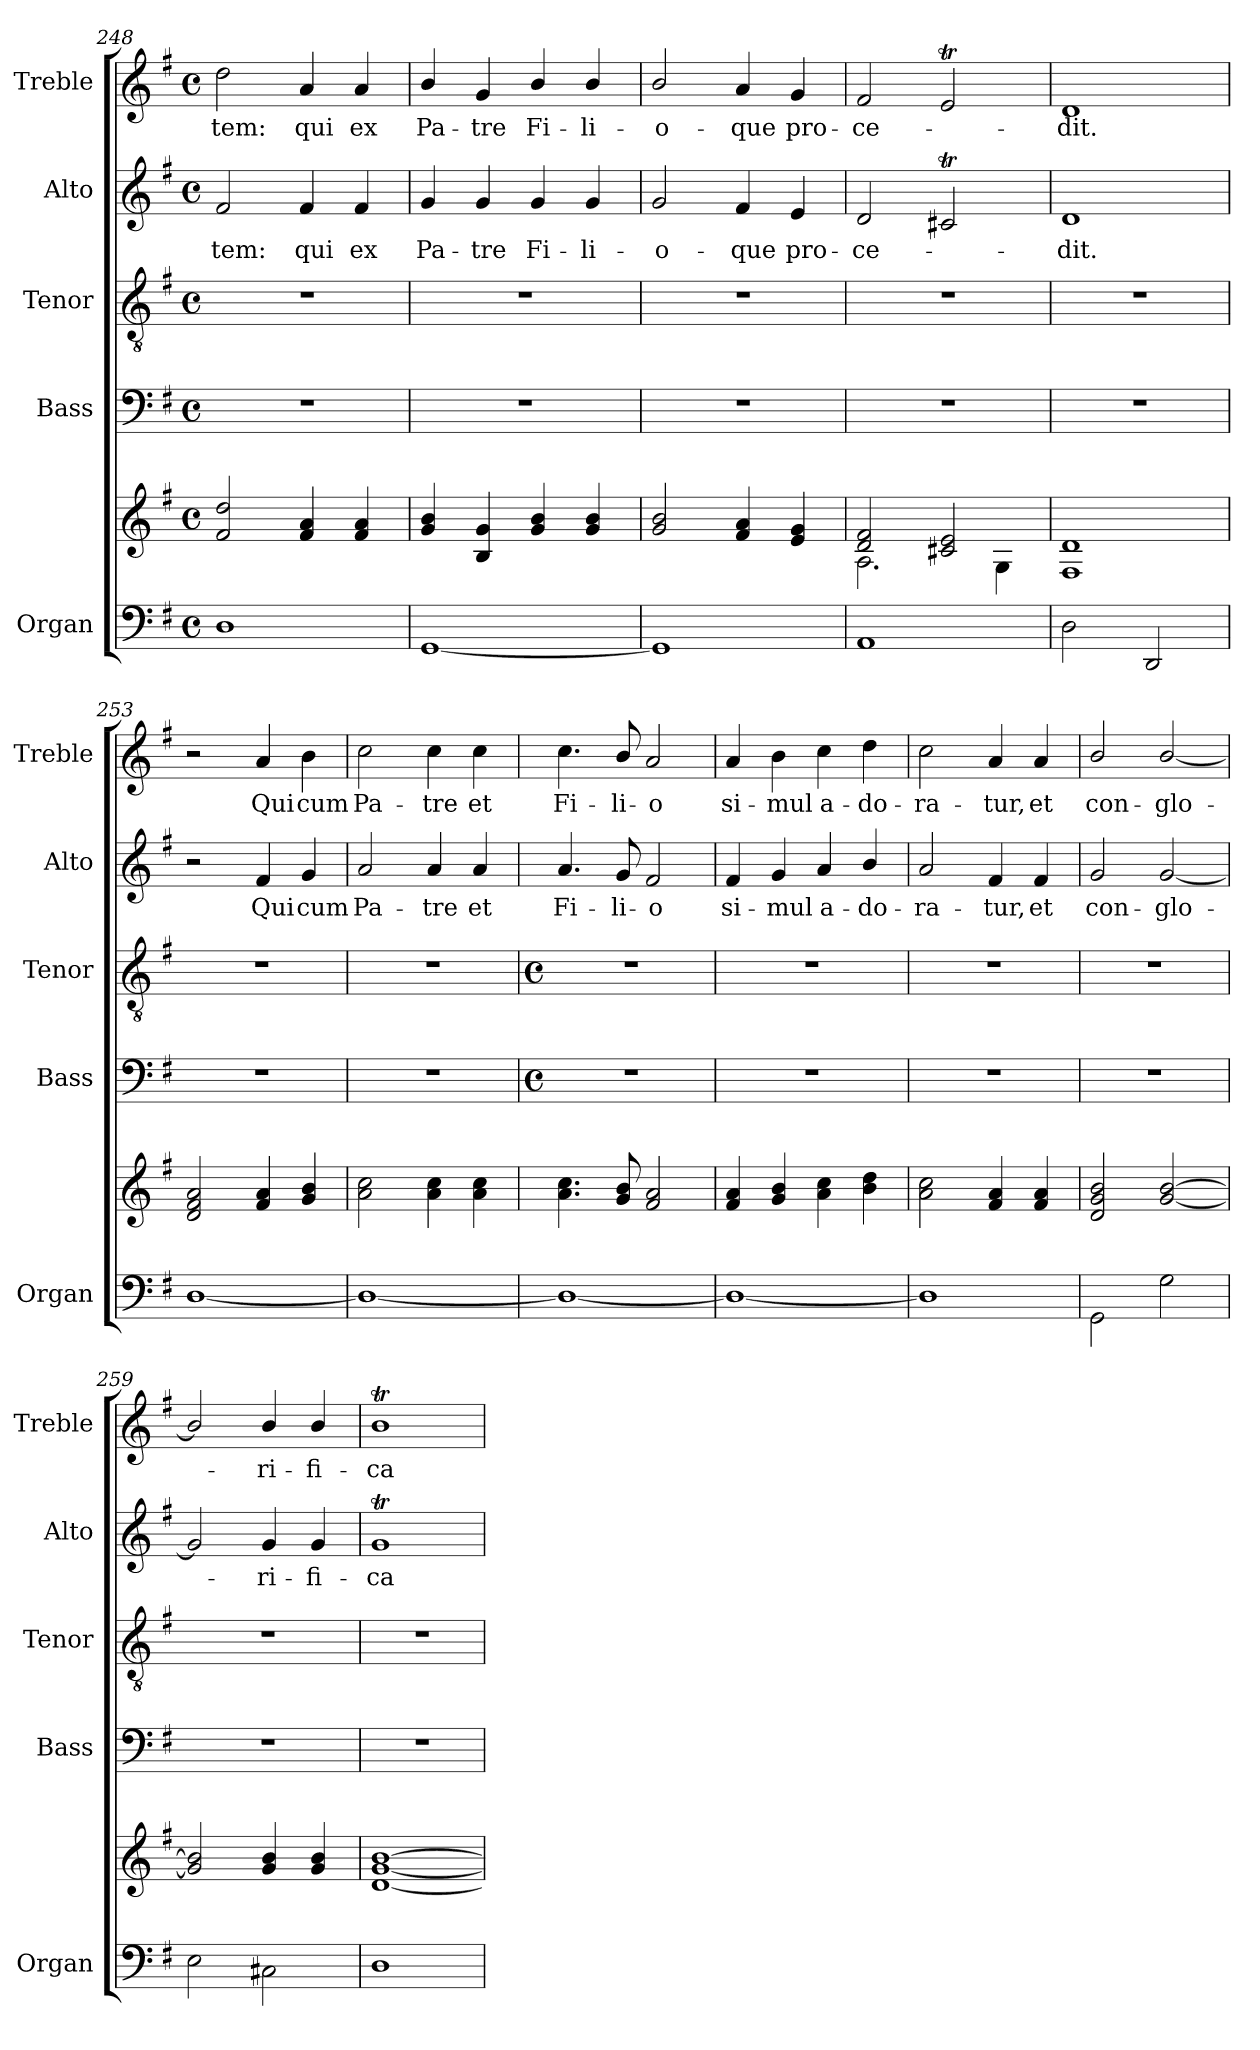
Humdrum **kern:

**kern	**kern	**kern	**kern	**kern	**text	**kern	**text
*part5	*part5	*part4	*part3	*part2	*part2	*part1	*part1
*staff6	*staff5	*staff4	*staff3	*staff2	*staff2	*staff1	*staff1
*I"Organ	*	*I"Bass	*I"Tenor	*I"Alto	*	*I"Treble	*
*I'Organ	*	*I'Bass	*I'Tenor	*I'Alto	*	*I'Treble	*
*clefF4	*clefG2	*clefF4	*clefGv2	*clefG2	*	*clefG2	*
*k[f#]	*k[f#]	*k[f#]	*k[f#]	*k[f#]	*	*k[f#]	*
*G:	*G:	*G:	*G:	*G:	*	*G:	*
*M4/4	*M4/4	*M4/4	*M4/4	*M4/4	*	*M4/4	*
*met(c)	*met(c)	*met(c)	*met(c)	*met(c)	*	*met(c)	*
=248	=248	=248	=248	=248	=248	=248	=248
*^	*	*	*	*	*	*	*
!	!	!	!	!	!	!LO:LY:b	!	!LO:LY:b
1ryy	1D	2f# 2dd	1r	1r	2f#	tem:	2dd	tem:
!	!	!	!	!	!	!LO:LY:b	!	!LO:LY:b
.	.	4f# 4a	.	.	4f#	qui	4a	qui
!	!	!	!	!	!	!LO:LY:b	!	!LO:LY:b
.	.	4f# 4a	.	.	4f#	ex	4a	ex
=249	=249	=249	=249	=249	=249	=249	=249	=249
!	!	!	!	!	!	!LO:LY:b	!	!LO:LY:b
1ryy	[1GG	4g/ 4b/	1r	1r	4g	Pa-	4b/	Pa-
!	!	!	!	!	!	!LO:LY:b	!	!LO:LY:b
.	.	4B 4g	.	.	4g	-tre	4g	-tre
!	!	!	!	!	!	!LO:LY:b	!	!LO:LY:b
.	.	4g/ 4b/	.	.	4g	Fi-	4b/	Fi-
!	!	!	!	!	!	!LO:LY:b	!	!LO:LY:b
.	.	4g/ 4b/	.	.	4g	-li-	4b/	-li-
=250	=250	=250	=250	=250	=250	=250	=250	=250
!	!	!	!	!	!	!LO:LY:b	!	!LO:LY:b
1ryy	1GG]	2g/ 2b/	1r	1r	2g	-o-	2b/	-o-
!	!	!	!	!	!	!LO:LY:b	!	!LO:LY:b
.	.	4f# 4a	.	.	4f#	-que	4a	-que
!	!	!	!	!	!	!LO:LY:b	!	!LO:LY:b
.	.	4e 4g	.	.	4e	pro-	4g	pro-
*v	*v	*	*	*	*	*	*	*
=251	=251	=251	=251	=251	=251	=251	=251
*	*^	*	*	*	*	*	*
!	!	!	!	!	!	!LO:LY:b	!	!LO:LY:b
1AA	2d 2f#	2.A\	1r	1r	2d	-ce-	2f#	-ce-
.	2c#X 2e	.	.	.	2c#Xt	.	2eT	.
.	.	4G\	.	.	.	.	.	.
=252	=252	=252	=252	=252	=252	=252	=252	=252
!	!	!	!	!	!	!LO:LY:b	!	!LO:LY:b
2D	1d	1F#\	1r	1r	1d	dit.	1d	dit.
2DD	.	.	.	.	.	.	.	.
*	*v	*v	*	*	*	*	*	*
=253	=253	=253	=253	=253	=253	=253	=253
*^	*	*	*	*	*	*	*
1ryy	[1D	2d 2f# 2a	1r	1r	2r	.	2r	.
!	!	!	!	!	!	!LO:LY:b	!	!LO:LY:b
.	.	4f# 4a	.	.	4f#	Qui	4a	Qui
!	!	!	!	!	!	!LO:LY:b	!	!LO:LY:b
.	.	4g 4b	.	.	4g	cum	4b	cum
=254	=254	=254	=254	=254	=254	=254	=254	=254
!	!	!	!	!	!	!LO:LY:b	!	!LO:LY:b
1ryy	1D_	2a 2cc	1r	1r	2a	Pa-	2cc	Pa-
!	!	!	!	!	!	!LO:LY:b	!	!LO:LY:b
.	.	4a 4cc	.	.	4a	-tre	4cc	-tre
!	!	!	!	!	!	!LO:LY:b	!	!LO:LY:b
.	.	4a 4cc	.	.	4a	et	4cc	et
!!LO:LB:g=z
=255	=255	=255	=255	=255	=255	=255	=255	=255
*	*	*	*M4/4	*M4/4	*	*	*	*
*	*	*	*met(c)	*met(c)	*	*	*	*
!	!	!	!	!	!	!LO:LY:b	!	!LO:LY:b
1ryy	1D_	4.a 4.cc	1r	1r	4.a	Fi-	4.cc	Fi-
!	!	!	!	!	!	!LO:LY:b	!	!LO:LY:b
.	.	8g/ 8b/	.	.	8g/	-li-	8b/	-li-
!	!	!	!	!	!	!LO:LY:b	!	!LO:LY:b
.	.	2f# 2a	.	.	2f#	-o	2a	-o
=256	=256	=256	=256	=256	=256	=256	=256	=256
!	!	!	!	!	!	!LO:LY:b	!	!LO:LY:b
1ryy	1D_	4f# 4a	1r	1r	4f#	si-	4a	si-
!	!	!	!	!	!	!LO:LY:b	!	!LO:LY:b
.	.	4g 4b	.	.	4g	-mul	4b	-mul
!	!	!	!	!	!	!LO:LY:b	!	!LO:LY:b
.	.	4a 4cc	.	.	4a	a-	4cc	a-
!	!	!	!	!	!	!LO:LY:b	!	!LO:LY:b
.	.	4b 4dd	.	.	4b/	-do-	4dd	-do-
=257	=257	=257	=257	=257	=257	=257	=257	=257
!	!	!	!	!	!	!LO:LY:b	!	!LO:LY:b
1ryy	1D]	2a 2cc	1r	1r	2a	-ra-	2cc	-ra-
!	!	!	!	!	!	!LO:LY:b	!	!LO:LY:b
.	.	4f# 4a	.	.	4f#	-tur,	4a	-tur,
!	!	!	!	!	!	!LO:LY:b	!	!LO:LY:b
.	.	4f# 4a	.	.	4f#	et	4a	et
=258	=258	=258	=258	=258	=258	=258	=258	=258
!	!	!	!	!	!	!LO:LY:b	!	!LO:LY:b
1ryy	2GG	2d/ 2g/ 2b/	1r	1r	2g/	con-	2b/	con-
!	!	!	!	!	!	!LO:LY:b	!	!LO:LY:b
.	2G	[2g/ [2b/	.	.	[2g/	-glo-	[2b/	-glo-
=259	=259	=259	=259	=259	=259	=259	=259	=259
1ryy	2E	2g/] 2b/]	1r	1r	2g/]	.	2b/]	.
!	!	!	!	!	!	!LO:LY:b	!	!LO:LY:b
.	2C#X	4g/ 4b/	.	.	4g/	ri-	4b/	ri-
!	!	!	!	!	!	!LO:LY:b	!	!LO:LY:b
.	.	4g/ 4b/	.	.	4g/	-fi-	4b/	-fi-
=260	=260	=260	=260	=260	=260	=260	=260	=260
!	!	!	!	!	!	!LO:LY:b	!	!LO:LY:b
1ryy	1D	[1d [1g [1b	1r	1r	1gT	-ca-	1bt	-ca-
*v	*v	*	*	*	*	*	*	*
=	=	=	=	=	=	=	=
*-	*-	*-	*-	*-	*-	*-	*-
